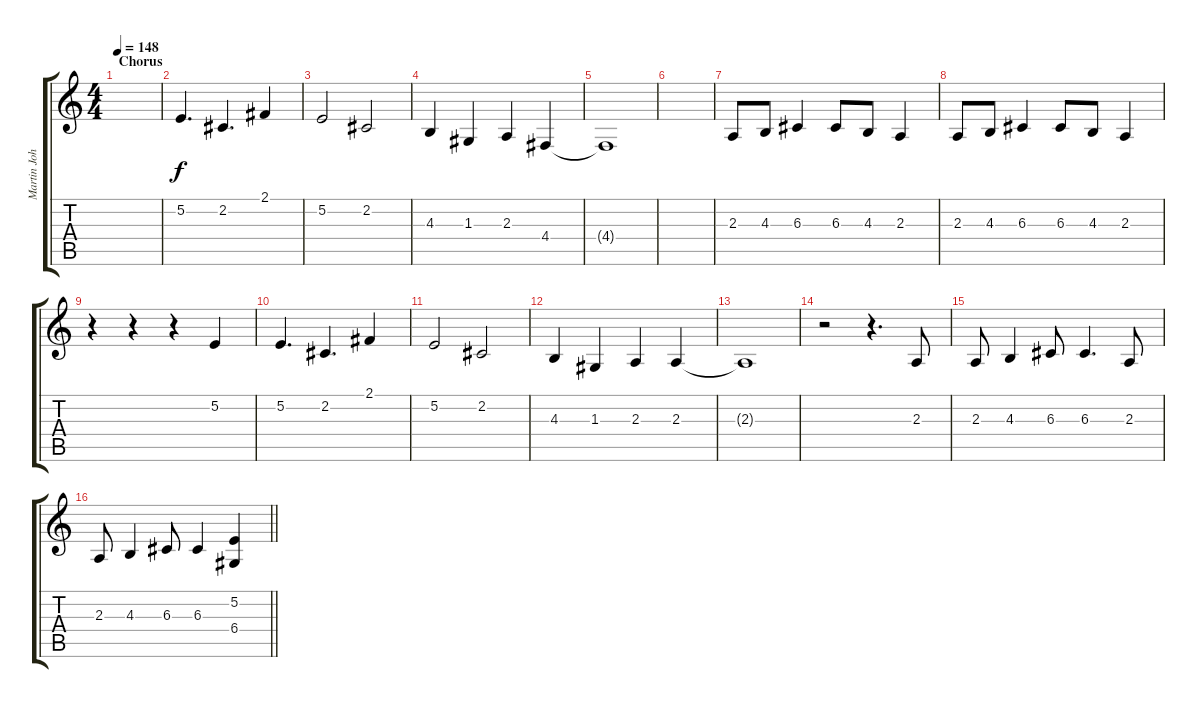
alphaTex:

\track ("Martin Johnson (Vocals)" "Martin Joh") {instrument clarinet}
\staff {score tabs}
\tuning (E4 B3 G3 D3 A2 E2) {hide}
\ts (4 4)
\section ("" "Chorus")
\tempo 148
\clef g2
\ks c
|
5.2.4{d} 2.2.4{d} 2.1.4 |
5.2.2 2.2.2 |
4.3.4 1.3.4 2.3.4 4.4.4 |
4.4{t}.1 |
|
2.3.8 4.3.8 6.3.4 6.3.8 4.3.8 2.3.4 |
2.3.8 4.3.8 6.3.4 6.3.8 4.3.8 2.3.4 |
r.4 r.4 r.4 5.2.4 |
5.2.4{d} 2.2.4{d} 2.1.4 |
5.2.2 2.2.2 |
4.3.4 1.3.4 2.3.4 2.3.4 |
2.3{t}.1 |
r.2 r.4{d} 2.3.8 |
2.3.8 4.3.4 6.3.8 6.3.4{d} 2.3.8 |
\barLineRight lightlight
2.3.8 4.3.4 6.3.8 6.3.4 (5.2 6.4).4
